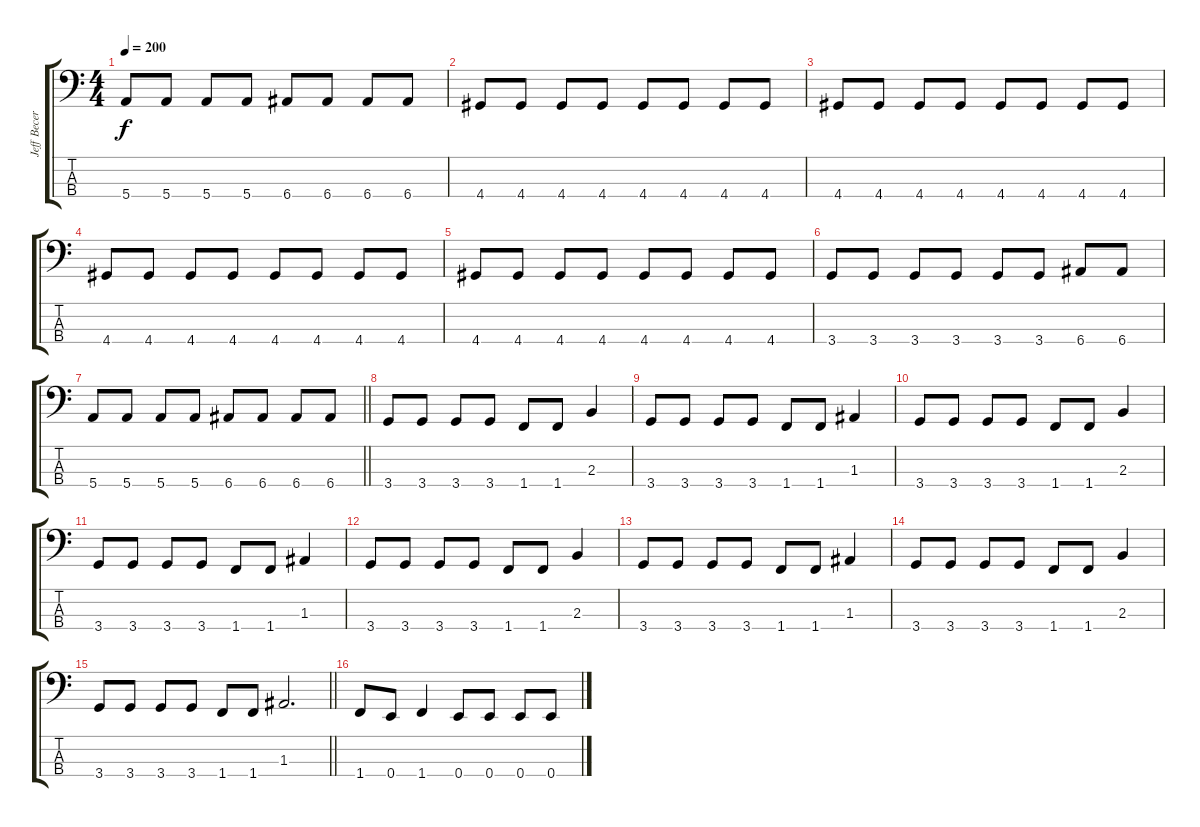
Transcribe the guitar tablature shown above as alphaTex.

\track ("Jeff Becerra" "Jeff Becer") {instrument electricbassfinger}
\staff {score tabs}
\tuning (G2 D2 A1 E1) {hide}
\ts (4 4)
\tempo 200
\clef f4
\ks c
5.4.8{dy f} 5.4.8 5.4.8 5.4.8 6.4.8 6.4.8 6.4.8 6.4.8 |
4.4.8 4.4.8 4.4.8 4.4.8 4.4.8 4.4.8 4.4.8 4.4.8 |
4.4.8 4.4.8 4.4.8 4.4.8 4.4.8 4.4.8 4.4.8 4.4.8 |
4.4.8 4.4.8 4.4.8 4.4.8 4.4.8 4.4.8 4.4.8 4.4.8 |
4.4.8 4.4.8 4.4.8 4.4.8 4.4.8 4.4.8 4.4.8 4.4.8 |
3.4.8 3.4.8 3.4.8 3.4.8 3.4.8 3.4.8 6.4.8 6.4.8 |
\barLineRight lightlight
5.4.8 5.4.8 5.4.8 5.4.8 6.4.8 6.4.8 6.4.8 6.4.8 |
3.4.8 3.4.8 3.4.8 3.4.8 1.4.8 1.4.8 2.3.4 |
3.4.8 3.4.8 3.4.8 3.4.8 1.4.8 1.4.8 1.3.4 |
3.4.8 3.4.8 3.4.8 3.4.8 1.4.8 1.4.8 2.3.4 |
3.4.8 3.4.8 3.4.8 3.4.8 1.4.8 1.4.8 1.3.4 |
3.4.8 3.4.8 3.4.8 3.4.8 1.4.8 1.4.8 2.3.4 |
3.4.8 3.4.8 3.4.8 3.4.8 1.4.8 1.4.8 1.3.4 |
3.4.8 3.4.8 3.4.8 3.4.8 1.4.8 1.4.8 2.3.4 |
\barLineRight lightlight
3.4.8 3.4.8 3.4.8 3.4.8 1.4.8 1.4.8 1.3.2{d} |
1.4.8 0.4.8 1.4.4 0.4.8 0.4.8 0.4.8 0.4.8
